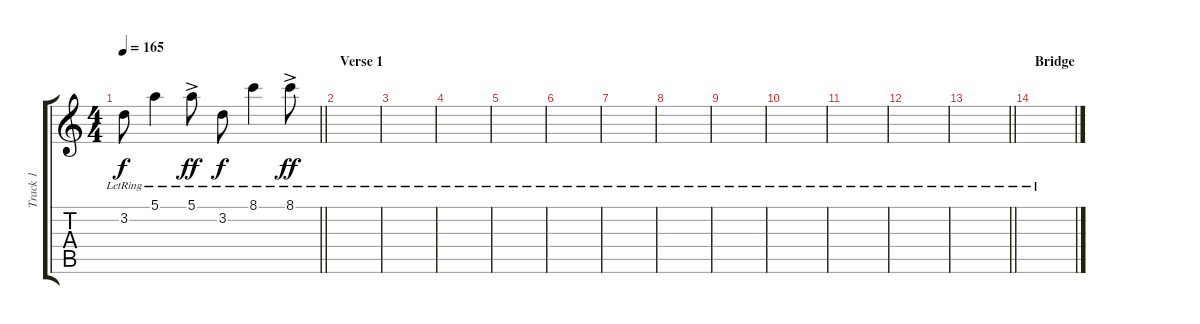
\track ("Track 1" "Track 1") {instrument acousticguitarnylon}
\staff {score tabs}
\tuning (E4 B3 G3 D3 A2 E2) {hide}
\ts (4 4)
\tempo 165
\clef g2
\barLineRight lightlight
\ks c
3.2{lr}.8{dy f} 5.1{lr}.4 5.1{ac lr}.8{dy ff} 3.2{lr}.8{dy f} 8.1{lr}.4 8.1{ac lr}.8{dy ff} |
\section ("" "Verse 1")
|
|
|
|
|
|
|
|
|
|
|
\barLineRight lightlight
|
\section ("" "Bridge")
